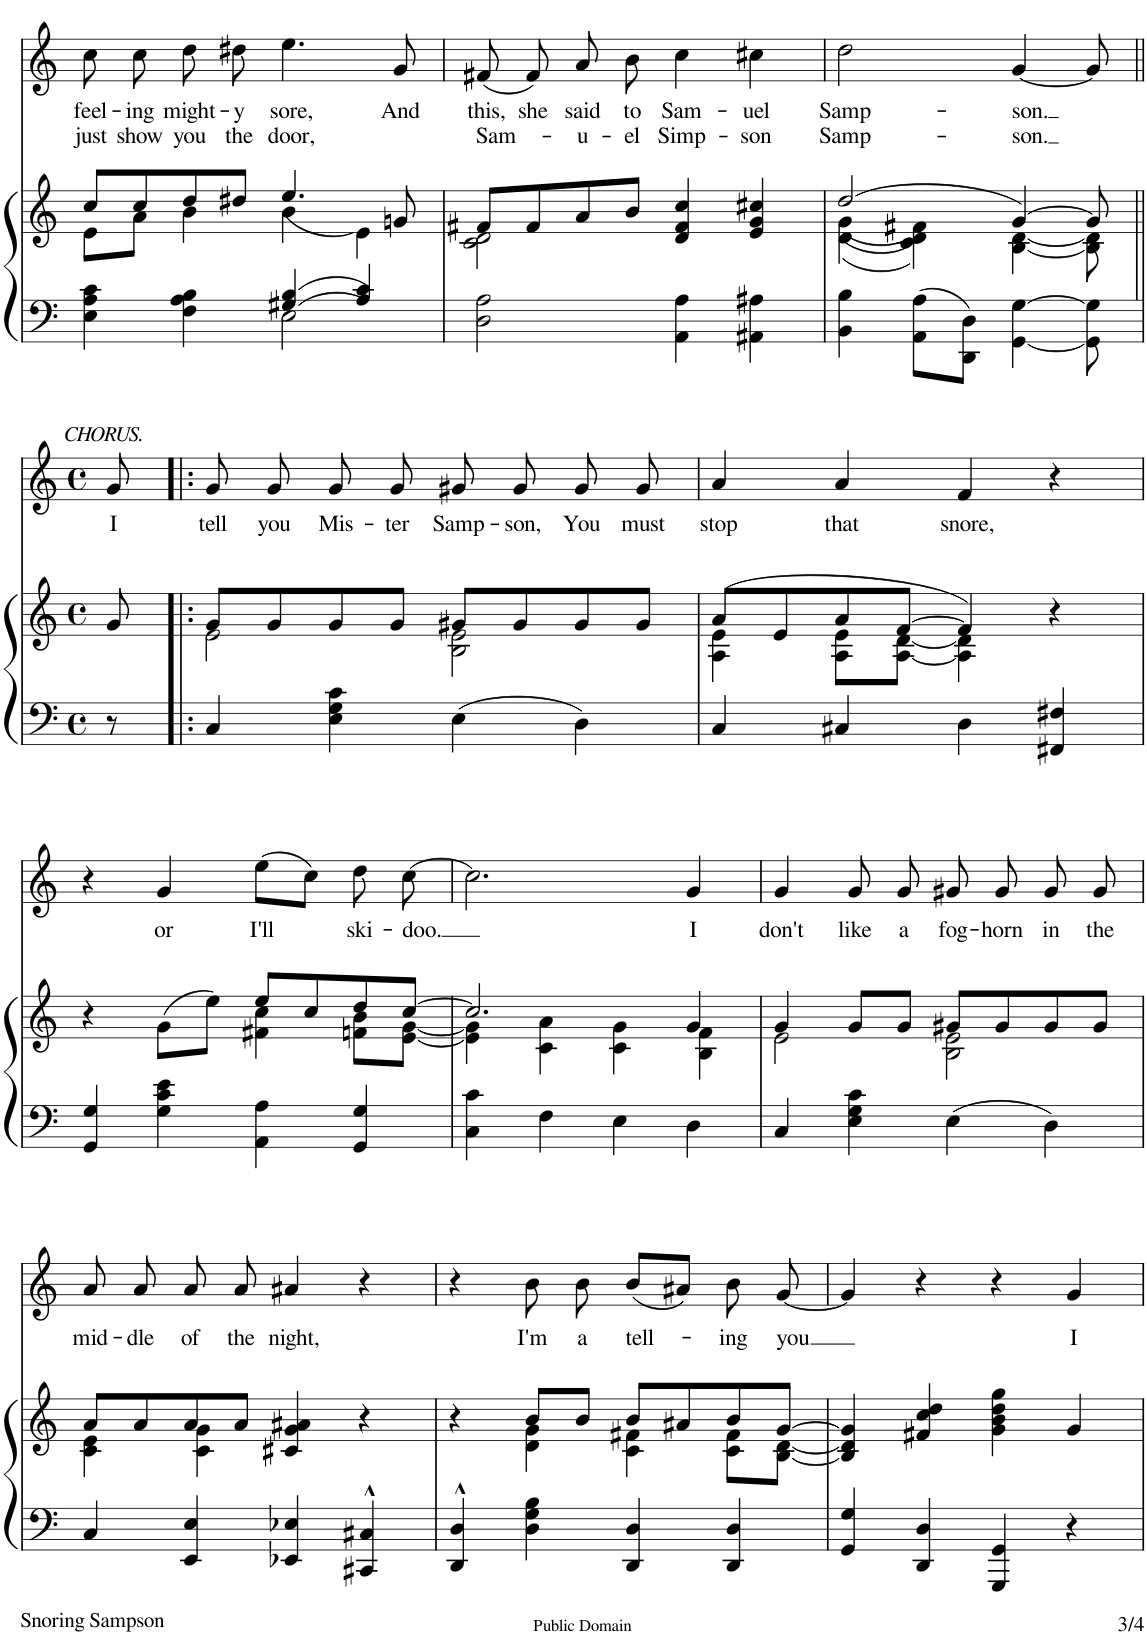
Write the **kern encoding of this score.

**kern	**kern	**kern	**text	**text
*part2	*part2	*part1	*part1	*part1
*staff3	*staff2	*staff1	*staff1	*staff1
*I"Piano	*	*I"Voice	*	*
*I'Pno	*	*	*	*
!!LO:PB:g=z
*clefF4	*clefG2	*clefG2	*	*
*k[]	*k[]	*k[]	*	*
*M4/4	*M4/4	*M4/4	*	*
*met(c)	*met(c)	*met(c)	*	*
=21	=21	=21	=21	=21
*^	*^	*	*	*
!	!	!	!	!	!LO:LY:b	!LO:LY:b
4E\ 4A\ 4c\	2ryy	8cc/L	8e\L	8cc\	feel-	just
!	!	!	!	!	!LO:LY:b	!LO:LY:b
.	.	8cc/	8a\J	8cc\	-ing	show
!	!	!	!	!	!LO:LY:b	!LO:LY:b
4F\ 4A\ 4B\	.	8dd/	4b\	8dd\	might-	you
!	!	!	!	!	!LO:LY:b	!LO:LY:b
.	.	8dd#X/J	.	8dd#X\	-y	the
!	!	!	!	!	!LO:LY:b	!LO:LY:b
4G#X/ 4B/	2E\	4.ee/	(4b\	4.ee\	sore,	door,
4A/ 4c/	.	.	4e\)	.	.	.
!	!	!	!	!	!LO:LY:b	!
.	.	8gn/	.	8g/	And	.
*v	*v	*	*	*	*	*
=22	=22	=22	=22	=22	=22
!	!	!	!	!LO:LY:b	!LO:LY:b
2D\ 2A\	8f#X/L	2c\ 2d\	(8f#X/	this,	-Sam-
!	!	!	!	!LO:LY:b	!
.	8f#/	.	8f#/)	she	.
!	!	!	!	!LO:LY:b	!LO:LY:b
.	8a/	.	8a/	said	-u-
!	!	!	!	!LO:LY:b	!LO:LY:b
.	8b/J	.	8b\	to	-el
!	!	!	!	!LO:LY:b	!LO:LY:b
4AA\ 4A\	4d/ 4f#/ 4cc/	2ryy	4cc\	Sam-	Simp-
!	!	!	!	!LO:LY:b	!LO:LY:b
4AA#X\ 4A#X\	4e/ 4g/ 4cc#X/	.	4cc#X\	-uel	-son
=23	=23	=23	=23	=23	=23
!	!	!	!	!LO:LY:b	!LO:LY:b
4BB\ 4B\	(2dd/	(((4d\ 4g\	2dd\	Samp-	Samp-
8AA\ 8A\L	.	4c\ 4d\ 4f#X\)))	.	.	.
8DD\ 8D\J	.	.	.	.	.
!	!	!	!	!LO:LY:b	!LO:LY:b
[4GG\ [4G\	[4g/)	[4B\ [4d\	[4g/	-son.	-son.
8GG\] 8G\]	8g/]	8B\] 8d\]	8g/]	.	.
*	*v	*v	*	*	*
!!LO:LB:g=z
=24||	=24||	=24||	=24||	=24||
*M4/4	*M4/4	*M4/4	*	*
*met(c)	*met(c)	*met(c)	*	*
*	*^	*	*	*
!	!	!	!LO:TX:a:i:t=CHORUS.	!	!
!	!	!	!	!LO:LY:b	!
*	*v	*v	*	*	*
8r	8g/	8g/	I	.
=25!|:	=25!|:	=25!|:	=25!|:	=25!|:
*	*^	*	*	*
!	!	!	!	!LO:LY:b	!
4C/	8g/L	2e\	8g/	tell	.
!	!	!	!	!LO:LY:b	!
.	8g/	.	8g/	you	.
!	!	!	!	!LO:LY:b	!
4E\ 4G\ 4c\	8g/	.	8g/	Mis-	.
!	!	!	!	!LO:LY:b	!
.	8g/J	.	8g/	-ter	.
!	!	!	!	!LO:LY:b	!
4E\	8g#X/L	2B\ 2e\	8g#X/	Samp-	.
!	!	!	!	!LO:LY:b	!
.	8g#/	.	8g#/	-son,	.
!	!	!	!	!LO:LY:b	!
4D\	8g#/	.	8g#/	You	.
!	!	!	!	!LO:LY:b	!
.	8g#/J	.	8g#/	must	.
=26	=26	=26	=26	=26	=26
!	!	!	!	!LO:LY:b	!
4C/	(8a/L	4A\ 4e\	4a/	stop	.
.	8e/	.	.	.	.
!	!	!	!	!LO:LY:b	!
4C#X/	8a/	8A\ 8e\L	4a/	that	.
.	[8f/J	[8A\ [8d\J	.	.	.
!	!	!	!	!LO:LY:b	!
4D\	4f/])	4A\] 4d\]	4f/	snore,	.
4FF#X/ 4F#X/	4r	4ryy	4r	.	.
!!LO:LB:g=z
=27	=27	=27	=27	=27	=27
4GG/ 4G/	4r	4ryy	4r	.	.
!	!	!	!	!LO:LY:b	!
4G\ 4c\ 4e\	(8g\L	8ryy	4g/	or	.
.	8ee\J)	8ryy	.	.	.
!	!	!	!	!LO:LY:b	!
4AA\ 4A\	8ee/L	4f#X\ 4cc\	(8ee\L	I'll	.
.	8cc/	.	8cc\J)	.	.
!	!	!	!	!LO:LY:b	!
4GG/ 4G/	8dd/	8fn\ 8b\L	8dd\	ski-	.
!	!	!	!	!LO:LY:b	!
.	[8cc/J	[8e\ [8g\J	[8cc\	-doo.	.
=28	=28	=28	=28	=28	=28
4C\ 4c\	2.cc/]	4e\] 4g\]	2.cc\]	.	.
4F\	.	4c\ 4a\	.	.	.
4E\	.	4c\ 4g\	.	.	.
!	!	!	!	!LO:LY:b	!
4D\	4g/	4B\ 4f\	4g/	I	.
=29	=29	=29	=29	=29	=29
!	!	!	!	!LO:LY:b	!
4C/	4g/	2e\	4g/	don't	.
!	!	!	!	!LO:LY:b	!
4E\ 4G\ 4c\	8g/L	.	8g/	like	.
!	!	!	!	!LO:LY:b	!
.	8g/J	.	8g/	a	.
!	!	!	!	!LO:LY:b	!
4E\	8g#X/L	2B\ 2e\	8g#X/	fog-	.
!	!	!	!	!LO:LY:b	!
.	8g#/	.	8g#/	-horn	.
!	!	!	!	!LO:LY:b	!
4D\	8g#/	.	8g#/	in	.
!	!	!	!	!LO:LY:b	!
.	8g#/J	.	8g#/	the	.
!!LO:LB:g=z
=30	=30	=30	=30	=30	=30
!	!	!	!	!LO:LY:b	!
4C/	8a/L	4c\ 4e\	8a/	mid-	.
!	!	!	!	!LO:LY:b	!
.	8a/	.	8a/	-dle	.
!	!	!	!	!LO:LY:b	!
4EE/ 4E/	8a/	4c\ 4g\	8a/	of	.
!	!	!	!	!LO:LY:b	!
.	8a/J	.	8a/	the	.
!	!	!	!	!LO:LY:b	!
4EE-X/ 4E-X/	4c#X/ 4g/ 4a#X/	4ryy	4a#X/	night,	.
4CC#X/^^ 4C#X/^^	4r	4ryy	4r	.	.
=31	=31	=31	=31	=31	=31
4DD/^^ 4D/^^	4r	4ryy	4r	.	.
!	!	!	!	!LO:LY:b	!
4D\ 4G\ 4B\	8b/L	4d\ 4g\	8b\	I'm	.
!	!	!	!	!LO:LY:b	!
.	8b/J	.	8b\	a	.
!	!	!	!	!LO:LY:b	!
4DD/ 4D/	8b/L	4c\ 4f#X\	(8b/L	tell-	.
.	8a#X/	.	8a#X/J)	.	.
!	!	!	!	!LO:LY:b	!
4DD/ 4D/	8b/	8c\ 8f#\L	8b\	ing	.
!	!	!	!	!LO:LY:b	!
.	[8g/J	[8B\ [8d\J	[8g/	you	.
*	*v	*v	*	*	*
=32	=32	=32	=32	=32
4GG/ 4G/	4B/] 4d/] 4g/]	4g/]	.	.
4DD/ 4D/	4f#X/ 4cc/ 4dd/	4r	.	.
4GGG/ 4GG/	4g\ 4b\ 4dd\ 4gg\	4r	.	.
!	!	!	!LO:LY:b	!
4r	4g/	4g/	I	.
=	=	=	=	=
*-	*-	*-	*-	*-
